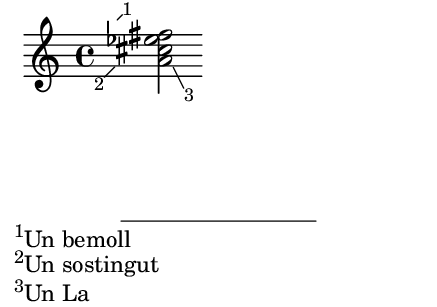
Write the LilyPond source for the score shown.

%% Generated by lilypond-book
%% Options: [exampleindent=10.16\mm,indent=0\mm,line-width=160\mm,paper-height=845.047\pt,paper-width=597.508\pt,papersize="a8landscape",quote]
\include "lilypond-book-preamble.ly"


% ****************************************************************
% Start cut-&-pastable-section
% ****************************************************************

#(ly:set-option 'eps-box-padding 3.000000)



\paper {
  #(set-paper-size "a8landscape")
  indent = 0\mm
}

\layout {
  
}




% ****************************************************************
% ly snippet:
% ****************************************************************
\sourcefileline 1510
\book {
  \header { tagline = ##f }
  \relative c'' {
    < \footnote #'(1 . -2) "Un La" a
      \single \footnote #'(-1 . -1) "Un sostingut" Accidental
      cis
      \single \footnote #'(0.5 . 0.5) "Un bemoll" Accidental
      ees fis
    >2
  }
}


% ****************************************************************
% end ly snippet
% ****************************************************************
